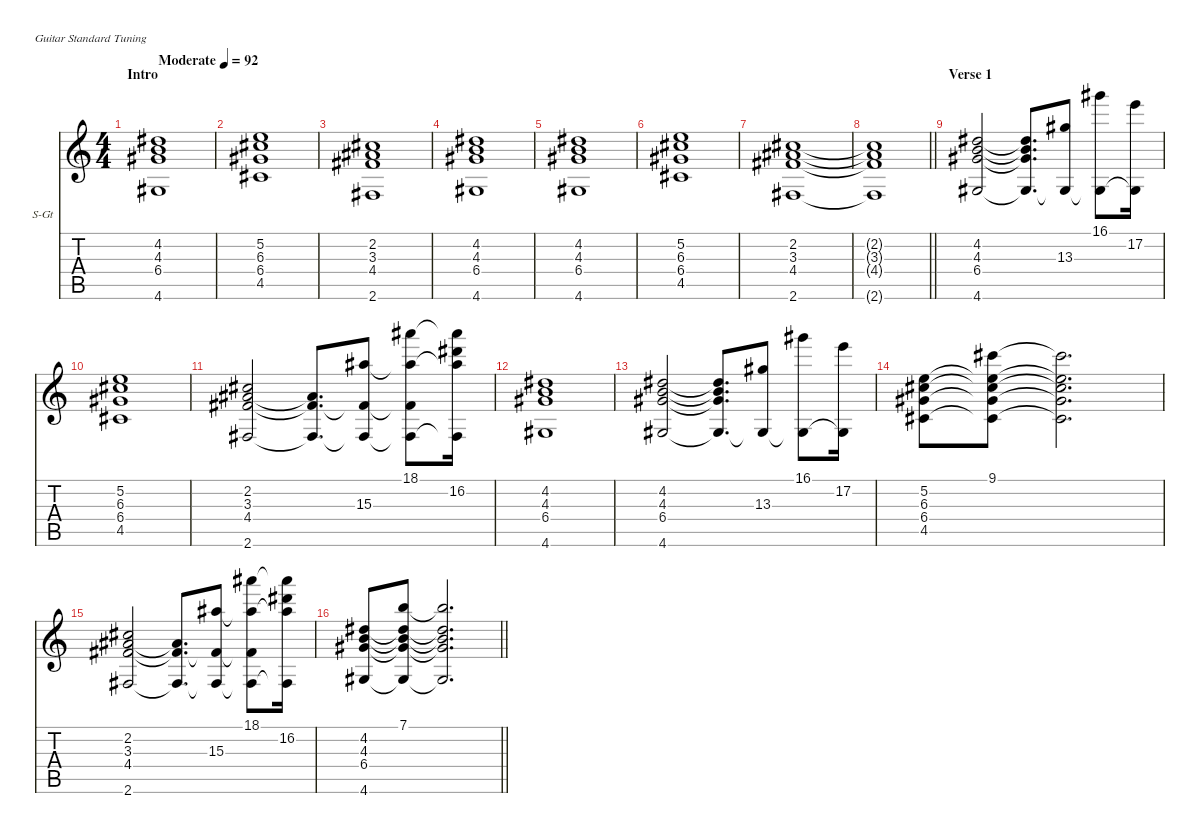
\hideDynamics
\bracketExtendMode nobrackets
\firstSystemTrackNameOrientation horizontal
\otherSystemsTrackNameOrientation horizontal
\track ("Piano" "S-Gt") {instrument acousticgrandpiano}
\staff {score tabs}
\tuning (E4 B3 G3 D3 A2 E2)
\displaytranspose 12
\ts (4 4)
\beaming (8 2 2 2 2)
\section ("" "Intro")
\tempo (92 "Moderate")
\clef g2
\ks aminor
(4.2{acc #} 4.3 6.4{acc #} 4.6{acc #}).1{dy f instrument acousticgrandpiano} |
(5.2 6.3{acc #} 6.4{acc #} 4.5{acc #}).1 |
(2.2{acc #} 3.3{acc #} 4.4{acc #} 2.6{acc #}).1 |
(4.2{acc #} 4.3 6.4{acc #} 4.6{acc #}).1 |
(4.2{acc #} 4.3 6.4{acc #} 4.6{acc #}).1 |
(5.2 6.3{acc #} 6.4{acc #} 4.5{acc #}).1 |
(2.2{acc #} 3.3{acc #} 4.4{acc #} 2.6{acc #}).1 |
\barLineRight lightlight
(2.2{t acc #} 3.3{t acc #} 4.4{t acc #} 2.6{t acc #}).1 |
\section ("" "Verse 1")
(4.2{acc #} 4.3 6.4{acc #} 4.6{acc #}).2 (4.2{t acc #} 4.3{t} 6.4{t acc #} 4.6{t acc #}).8{d} (13.3{acc #} 4.6{t acc #}).8{dy mp} (16.1{acc #} 4.6{t acc #}).8{dy mf} (17.2 4.6{t acc #}).16{dy f} |
(5.2 6.3{acc #} 6.4{acc #} 4.5{acc #}).1 |
(2.2{acc #} 3.3{acc #} 4.4{acc #} 2.6{acc #}).2 (3.3{t acc #} 4.4{t acc #} 2.6{t acc #}).8{d} (15.3{acc #} 4.4{t acc #} 2.6{t acc #}).8{dy mf} (18.1{acc #} 15.3{t acc #} 4.4{t acc #} 2.6{t acc #}).8 (18.1{t acc #} 16.2{acc #} 15.3{t acc #} 2.6{t acc #}).16{dy f} |
(4.2{acc #} 4.3 6.4{acc #} 4.6{acc #}).1 |
(4.2{acc #} 4.3 6.4{acc #} 4.6{acc #}).2 (4.2{t acc #} 4.3{t} 6.4{t acc #} 4.6{t acc #}).8{d} (13.3{acc #} 4.6{t acc #}).8{dy mp} (16.1{acc #} 4.6{t acc #}).8{dy mf} (17.2 4.6{t acc #}).16{dy f} |
(5.2 6.3{acc #} 6.4{acc #} 4.5{acc #}).8 (9.1{acc #} 5.2{t} 6.3{t acc #} 6.4{t acc #} 4.5{t acc #}).8{dy mf} (9.1{t acc #} 5.2{t} 6.3{t acc #} 6.4{t acc #} 4.5{t acc #}).2{d dy f} |
(2.2{acc #} 3.3{acc #} 4.4{acc #} 2.6{acc #}).2 (3.3{t acc #} 4.4{t acc #} 2.6{t acc #}).8{d} (15.3{acc #} 4.4{t acc #} 2.6{t acc #}).8{dy mf} (18.1{acc #} 15.3{t acc #} 4.4{t acc #} 2.6{t acc #}).8{dy ff} (18.1{t acc #} 16.2{acc #} 15.3{t acc #} 2.6{t acc #}).16{dy f} |
\barLineRight lightlight
(4.2{acc #} 4.3 6.4{acc #} 4.6{acc #}).8 (7.1 4.2{t acc #} 4.3{t} 6.4{t acc #} 4.6{t acc #}).8{dy mf} (7.1{t} 4.2{t acc #} 4.3{t} 6.4{t acc #} 4.6{t acc #}).2{d dy f}
